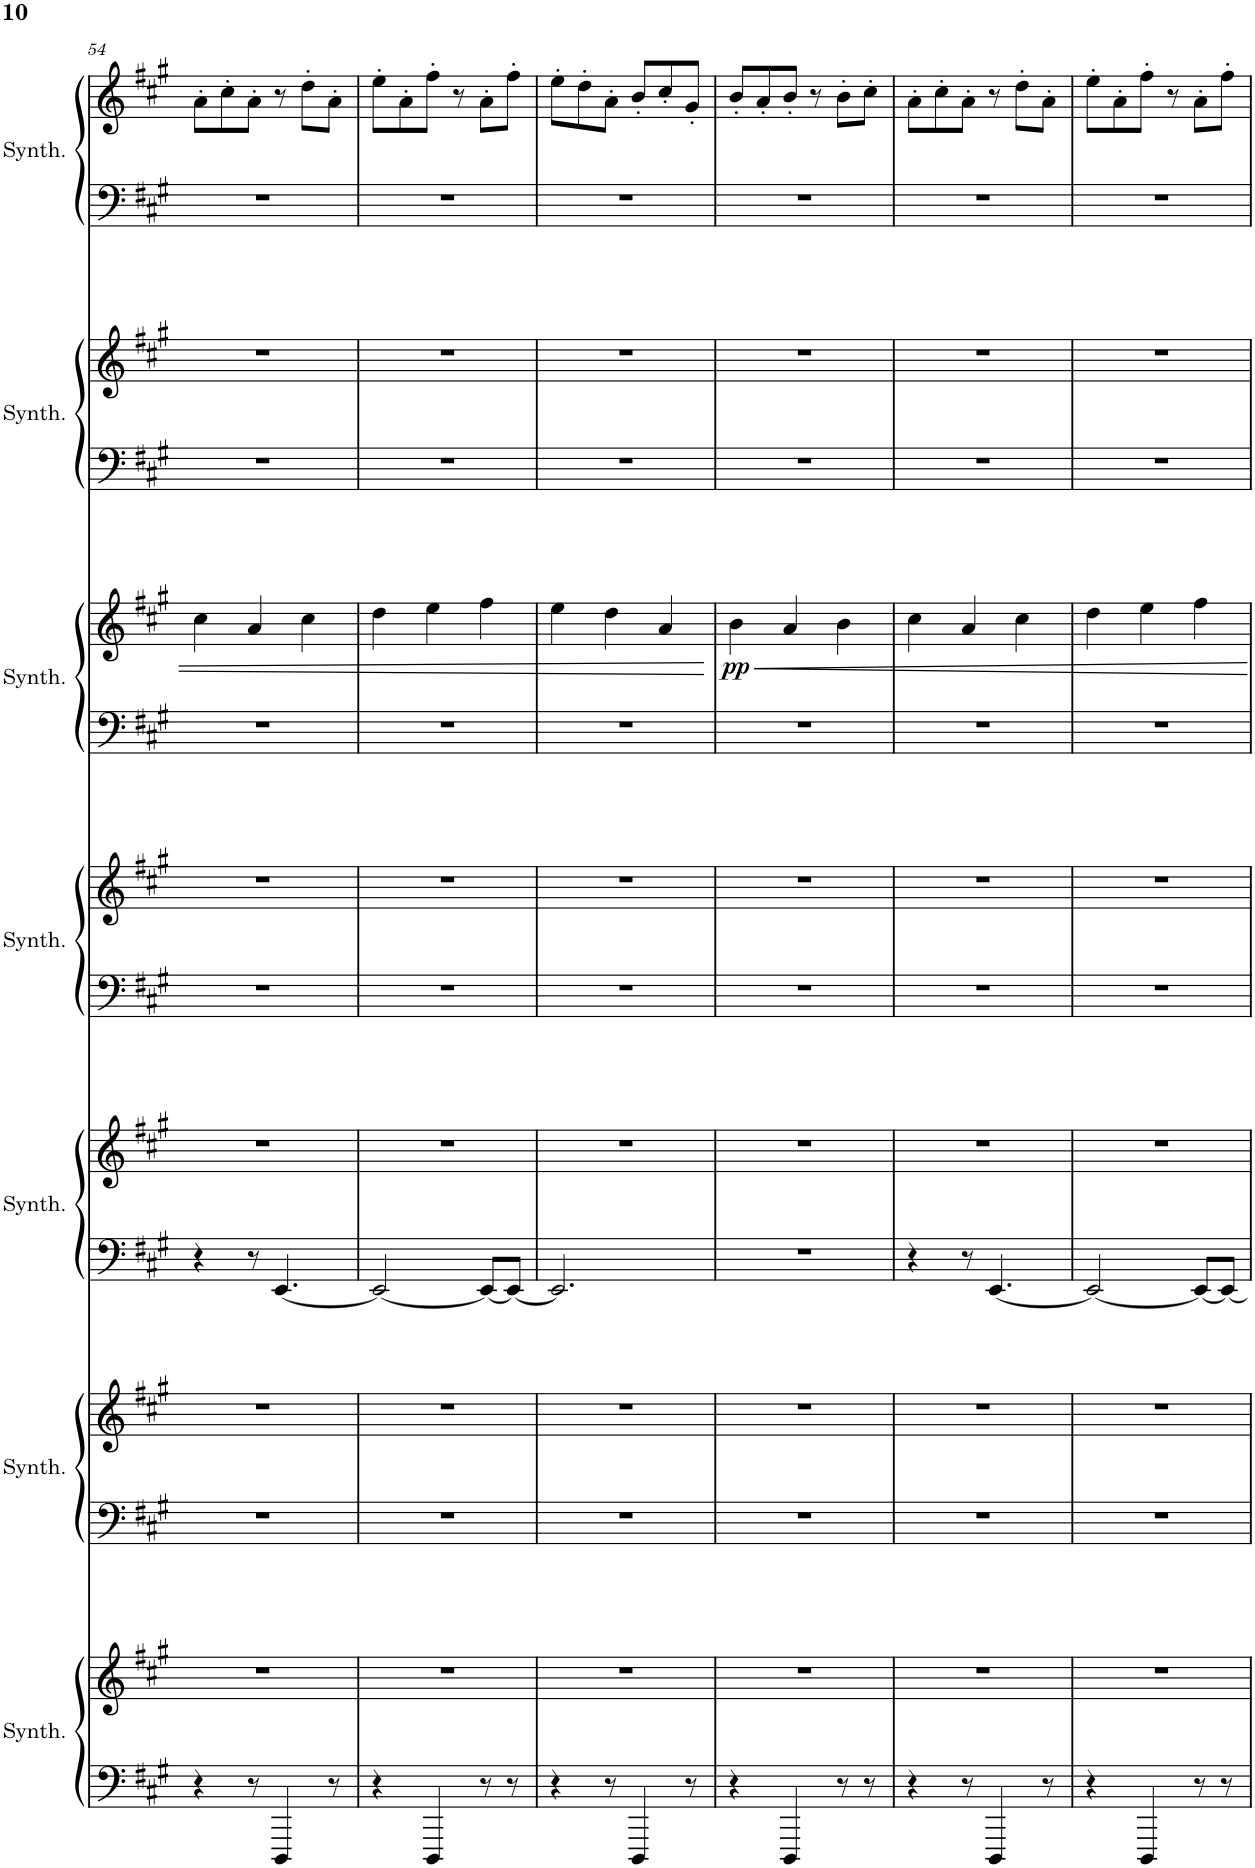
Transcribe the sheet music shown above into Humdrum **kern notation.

**kern	**kern	**kern	**kern	**kern	**kern	**kern	**kern	**kern	**kern	**dynam	**kern	**kern	**kern	**kern
*part7	*part7	*part6	*part6	*part5	*part5	*part4	*part4	*part3	*part3	*part3	*part2	*part2	*part1	*part1
*staff14	*staff13	*staff12	*staff11	*staff10	*staff9	*staff8	*staff7	*staff6	*staff5	*staff5/6	*staff4	*staff3	*staff2	*staff1
*I"Crystal Synthesizer	*	*I"Saw Synthesizer	*	*I"Atmosphere Synthesizer	*	*I"Goblins Synthesizer	*	*I"Choir Synthesizer	*	*	*I"Bowed Synthesizer	*	*I"String Synthesizer	*
*I'Synth.	*	*I'Synth.	*	*I'Synth.	*	*I'Synth.	*	*I'Synth.	*	*	*I'Synth.	*	*I'Synth.	*
!!LO:PB:g=z
*clefF4	*clefG2	*clefF4	*clefG2	*clefF4	*clefG2	*clefF4	*clefG2	*clefF4	*clefG2	*	*clefF4	*clefG2	*clefF4	*clefG2
*k[f#c#g#]	*k[f#c#g#]	*k[f#c#g#]	*k[f#c#g#]	*k[f#c#g#]	*k[f#c#g#]	*k[f#c#g#]	*k[f#c#g#]	*k[f#c#g#]	*k[f#c#g#]	*	*k[f#c#g#]	*k[f#c#g#]	*k[f#c#g#]	*k[f#c#g#]
*M6/8	*M6/8	*M6/8	*M6/8	*M6/8	*M6/8	*M6/8	*M6/8	*M6/8	*M6/8	*	*M6/8	*M6/8	*M6/8	*M6/8
=54	=54	=54	=54	=54	=54	=54	=54	=54	=54	=54	=54	=54	=54	=54
4r	2.r	2.r	2.r	4r	2.r	2.r	2.r	2.r	4cc#\	.	2.r	2.r	2.r	8a'\L
.	.	.	.	.	.	.	.	.	.	.	.	.	.	8cc#'\
8r	.	.	.	8r	.	.	.	.	4a/	.	.	.	.	8a'\J
4DDD/	.	.	.	[4.EE/	.	.	.	.	.	.	.	.	.	8r
.	.	.	.	.	.	.	.	.	4cc#\	.	.	.	.	8dd'\L
8r	.	.	.	.	.	.	.	.	.	.	.	.	.	8a'\J
=55	=55	=55	=55	=55	=55	=55	=55	=55	=55	=55	=55	=55	=55	=55
4r	2.r	2.r	2.r	2EE/_	2.r	2.r	2.r	2.r	4dd\	.	2.r	2.r	2.r	8ee'\L
.	.	.	.	.	.	.	.	.	.	.	.	.	.	8a'\
4DDD/	.	.	.	.	.	.	.	.	4ee\	.	.	.	.	8ff#'\J
.	.	.	.	.	.	.	.	.	.	.	.	.	.	8r
8r	.	.	.	8EE/L_	.	.	.	.	4ff#\	.	.	.	.	8a'\L
8r	.	.	.	8EE/J_	.	.	.	.	.	.	.	.	.	8ff#'\J
=56	=56	=56	=56	=56	=56	=56	=56	=56	=56	=56	=56	=56	=56	=56
4r	2.r	2.r	2.r	2.EE/]	2.r	2.r	2.r	2.r	4ee\	.	2.r	2.r	2.r	8ee'\L
.	.	.	.	.	.	.	.	.	.	.	.	.	.	8dd'\
8r	.	.	.	.	.	.	.	.	4dd\	.	.	.	.	8a'\J
4DDD/	.	.	.	.	.	.	.	.	.	.	.	.	.	8b'/L
.	.	.	.	.	.	.	.	.	4a/	.	.	.	.	8cc#'/
8r	.	.	.	.	.	.	.	.	.	.	.	.	.	8g#'/J
=57	=57	=57	=57	=57	=57	=57	=57	=57	=57	=57	=57	=57	=57	=57
!	!	!	!	!	!	!	!	!	!	!LO:DY:b	!	!	!	!
4r	2.r	2.r	2.r	2.r	2.r	2.r	2.r	2.r	4b\	pp	2.r	2.r	2.r	8b'/L
.	.	.	.	.	.	.	.	.	.	.	.	.	.	8a'/
4DDD/	.	.	.	.	.	.	.	.	4a/	.	.	.	.	8b'/J
.	.	.	.	.	.	.	.	.	.	.	.	.	.	8r
8r	.	.	.	.	.	.	.	.	4b\	.	.	.	.	8b'\L
8r	.	.	.	.	.	.	.	.	.	.	.	.	.	8cc#'\J
=58	=58	=58	=58	=58	=58	=58	=58	=58	=58	=58	=58	=58	=58	=58
4r	2.r	2.r	2.r	4r	2.r	2.r	2.r	2.r	4cc#\	.	2.r	2.r	2.r	8a'\L
.	.	.	.	.	.	.	.	.	.	.	.	.	.	8cc#'\
8r	.	.	.	8r	.	.	.	.	4a/	.	.	.	.	8a'\J
4DDD/	.	.	.	[4.EE/	.	.	.	.	.	.	.	.	.	8r
.	.	.	.	.	.	.	.	.	4cc#\	.	.	.	.	8dd'\L
8r	.	.	.	.	.	.	.	.	.	.	.	.	.	8a'\J
=59	=59	=59	=59	=59	=59	=59	=59	=59	=59	=59	=59	=59	=59	=59
4r	2.r	2.r	2.r	2EE/_	2.r	2.r	2.r	2.r	4dd\	.	2.r	2.r	2.r	8ee'\L
.	.	.	.	.	.	.	.	.	.	.	.	.	.	8a'\
4DDD/	.	.	.	.	.	.	.	.	4ee\	.	.	.	.	8ff#'\J
.	.	.	.	.	.	.	.	.	.	.	.	.	.	8r
8r	.	.	.	8EE/L_	.	.	.	.	4ff#\	.	.	.	.	8a'\L
8r	.	.	.	8EE/J_	.	.	.	.	.	.	.	.	.	8ff#'\J
=	=	=	=	=	=	=	=	=	=	=	=	=	=	=
*-	*-	*-	*-	*-	*-	*-	*-	*-	*-	*-	*-	*-	*-	*-
